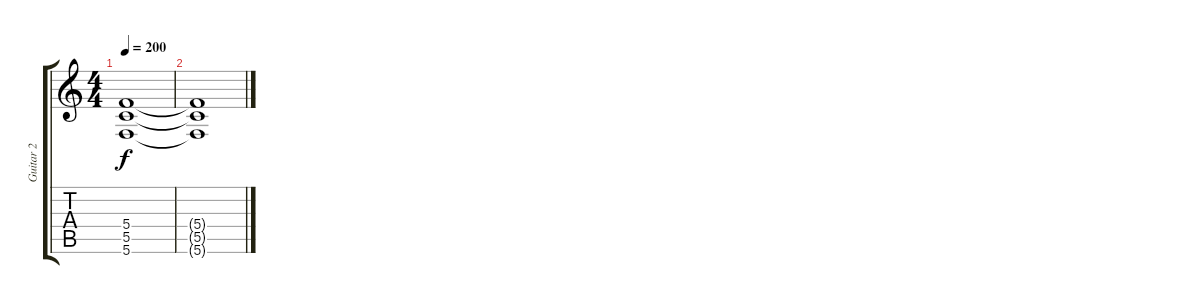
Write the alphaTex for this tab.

\track ("Guitar 2" "Guitar 2") {instrument overdrivenguitar}
\staff {score tabs}
\tuning (D4 A3 F3 C3 G2 C2) {hide}
\ts (4 4)
\tempo 200
\clef g2
\ks c
(5.4{t} 5.5{t} 5.6{t}).1{dy f} |
(5.4{t} 5.5{t} 5.6{t}).1
